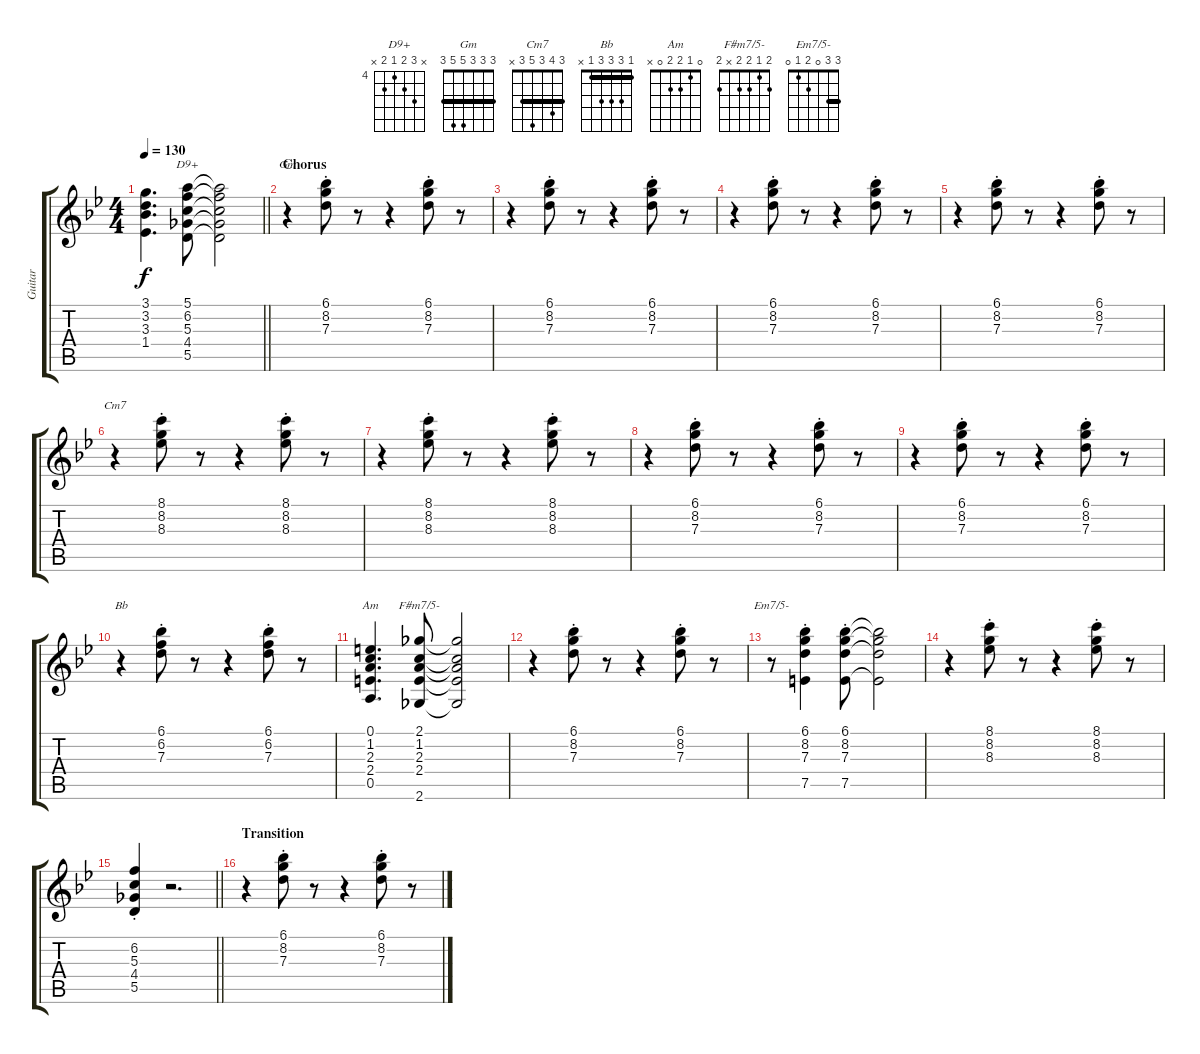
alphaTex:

\track ("Guitar" "Guitar") {instrument electricguitarjazz}
\staff {score tabs}
\tuning (E4 B3 G3 D3 A2 E2) {hide}
\chord ("D9+" x 6 5 4 5 x) {firstfret 4}
\chord ("Gm" 3 3 3 5 5 3) {barre 3}
\chord ("Cm7" 3 4 3 5 3 x) {barre 3}
\chord ("Bb" 1 3 3 3 1 x) {barre 1}
\chord ("Am" 0 1 2 2 0 x)
\chord ("F#m7/5-" 2 1 2 2 x 2)
\chord ("Em7/5-" 3 3 0 2 1 0) {barre 3}
\ts (4 4)
\tempo 130
\clef g2
\barLineRight lightlight
\ks bb
(3.1{t} 3.2{t} 3.3{t} 1.4{t}).4{d dy f} (5.1 6.2 5.3 4.4 5.5).8{ch "D9+"} (5.1{t} 6.2{t} 5.3{t} 4.4{t} 5.5{t}).2 |
\section ("" "Chorus")
r.4{ch "Gm"} (6.1{st} 8.2{st} 7.3{st}).8 r.8 r.4 (6.1{st} 8.2{st} 7.3{st}).8 r.8 |
r.4 (6.1{st} 8.2{st} 7.3{st}).8 r.8 r.4 (6.1{st} 8.2{st} 7.3{st}).8 r.8 |
r.4 (6.1{st} 8.2{st} 7.3{st}).8 r.8 r.4 (6.1{st} 8.2{st} 7.3{st}).8 r.8 |
r.4 (6.1{st} 8.2{st} 7.3{st}).8 r.8 r.4 (6.1{st} 8.2{st} 7.3{st}).8 r.8 |
r.4{ch "Cm7"} (8.1{st} 8.2{st} 8.3{st}).8 r.8 r.4 (8.1{st} 8.2{st} 8.3{st}).8 r.8 |
r.4 (8.1{st} 8.2{st} 8.3{st}).8 r.8 r.4 (8.1{st} 8.2{st} 8.3{st}).8 r.8 |
r.4 (6.1{st} 8.2{st} 7.3{st}).8 r.8 r.4 (6.1{st} 8.2{st} 7.3{st}).8 r.8 |
r.4 (6.1{st} 8.2{st} 7.3{st}).8 r.8 r.4 (6.1{st} 8.2{st} 7.3{st}).8 r.8 |
r.4{ch "Bb"} (6.1{st} 6.2{st} 7.3{st}).8 r.8 r.4 (6.1{st} 6.2{st} 7.3{st}).8 r.8 |
(0.1 1.2 2.3 2.4 0.5).4{d ch "Am"} (2.1 1.2 2.3 2.4 2.6).8{ch "F#m7/5-"} (2.1{t} 1.2{t} 2.3{t} 2.4{t} 2.6{t}).2 |
r.4 (6.1{st} 8.2{st} 7.3{st}).8 r.8 r.4 (6.1{st} 8.2{st} 7.3{st}).8 r.8 |
r.8{ch "Em7/5-"} (6.1{st} 8.2{st} 7.3{st} 7.5{st}).4 (6.1{st} 8.2{st} 7.3{st} 7.5{st}).8 (6.1{t} 8.2{t} 7.3{t} 7.5{t}).2 |
r.4 (8.1{st} 8.2{st} 8.3{st}).8 r.8 r.4 (8.1{st} 8.2{st} 8.3{st}).8 r.8 |
\barLineRight lightlight
(6.2{st} 5.3{st} 4.4{st} 5.5{st}).4 r.2{d} |
\section ("" "Transition")
r.4 (6.1{st} 8.2{st} 7.3{st}).8 r.8 r.4 (6.1{st} 8.2{st} 7.3{st}).8 r.8
